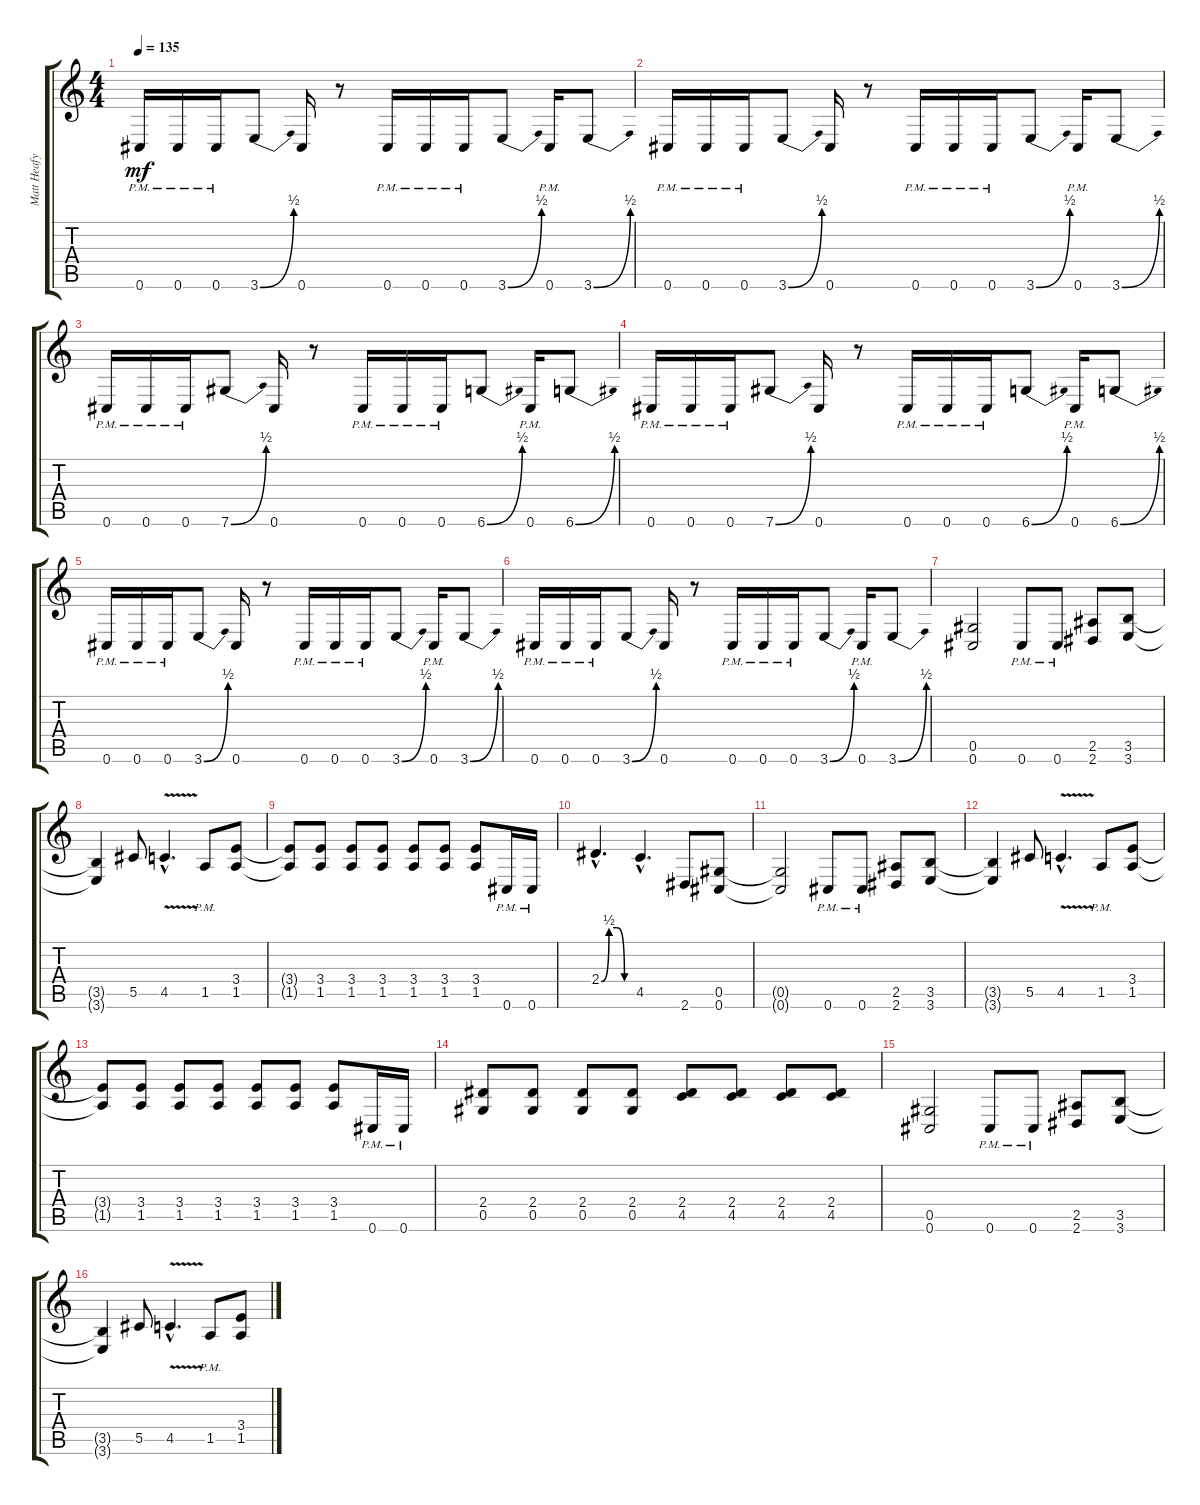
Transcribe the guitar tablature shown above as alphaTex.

\track ("Matt Heafy" "Matt Heafy") {instrument distortionguitar}
\staff {score tabs}
\tuning (Eb4 Bb3 Gb3 Db3 Ab2 Db2) {hide}
\ts (4 4)
\tempo 135
\clef g2
\ks c
0.6{pm}.16{dy mf} 0.6{pm}.16 0.6{pm}.16 3.6{be (bend 0 0 60 2)}.8 0.6.16 r.8 0.6{pm}.16 0.6{pm}.16 0.6{pm}.16 3.6{be (bend 0 0 60 2)}.8 0.6{pm}.16 3.6{be (bend 0 0 60 2)}.8 |
0.6{pm}.16 0.6{pm}.16 0.6{pm}.16 3.6{be (bend 0 0 60 2)}.8 0.6.16 r.8 0.6{pm}.16 0.6{pm}.16 0.6{pm}.16 3.6{be (bend 0 0 60 2)}.8 0.6{pm}.16 3.6{be (bend 0 0 60 2)}.8 |
0.6{pm}.16 0.6{pm}.16 0.6{pm}.16 7.6{be (bend 0 0 60 2)}.8 0.6.16 r.8 0.6{pm}.16 0.6{pm}.16 0.6{pm}.16 6.6{be (bend 0 0 60 2)}.8 0.6{pm}.16 6.6{be (bend 0 0 60 2)}.8 |
0.6{pm}.16 0.6{pm}.16 0.6{pm}.16 7.6{be (bend 0 0 60 2)}.8 0.6.16 r.8 0.6{pm}.16 0.6{pm}.16 0.6{pm}.16 6.6{be (bend 0 0 60 2)}.8 0.6{pm}.16 6.6{be (bend 0 0 60 2)}.8 |
0.6{pm}.16 0.6{pm}.16 0.6{pm}.16 3.6{be (bend 0 0 60 2)}.8 0.6.16 r.8 0.6{pm}.16 0.6{pm}.16 0.6{pm}.16 3.6{be (bend 0 0 60 2)}.8 0.6{pm}.16 3.6{be (bend 0 0 60 2)}.8 |
0.6{pm}.16 0.6{pm}.16 0.6{pm}.16 3.6{be (bend 0 0 60 2)}.8 0.6.16 r.8 0.6{pm}.16 0.6{pm}.16 0.6{pm}.16 3.6{be (bend 0 0 60 2)}.8 0.6{pm}.16 3.6{be (bend 0 0 60 2)}.8 |
(0.5 0.6).2 0.6{pm}.8 0.6{pm}.8 (2.5 2.6).8 (3.5 3.6).8 |
(3.5{t} 3.6{t}).4 5.5.8 4.5{v hac}.4{d} 1.5{pm}.8 (3.4 1.5).8 |
(3.4{t} 1.5{t}).8 (3.4 1.5).8 (3.4 1.5).8 (3.4 1.5).8 (3.4 1.5).8 (3.4 1.5).8 (3.4 1.5).8 0.6{pm}.16 0.6{pm}.16 |
2.4{be (custom 0 0 15 2 30 2 45 0 60 0) hac}.4{d} 4.5{hac}.4{d} 2.6.8 (0.5 0.6).8 |
(0.5{t} 0.6{t}).2 0.6{pm}.8 0.6{pm}.8 (2.5 2.6).8 (3.5 3.6).8 |
(3.5{t} 3.6{t}).4 5.5.8 4.5{v hac}.4{d} 1.5{pm}.8 (3.4 1.5).8 |
(3.4{t} 1.5{t}).8 (3.4 1.5).8 (3.4 1.5).8 (3.4 1.5).8 (3.4 1.5).8 (3.4 1.5).8 (3.4 1.5).8 0.6{pm}.16 0.6{pm}.16 |
(2.4 0.5).8 (2.4 0.5).8 (2.4 0.5).8 (2.4 0.5).8 (2.4 4.5).8 (2.4 4.5).8 (2.4 4.5).8 (2.4 4.5).8 |
(0.5 0.6).2 0.6{pm}.8 0.6{pm}.8 (2.5 2.6).8 (3.5 3.6).8 |
(3.5{t} 3.6{t}).4 5.5.8 4.5{v hac}.4{d} 1.5{pm}.8 (3.4 1.5).8
